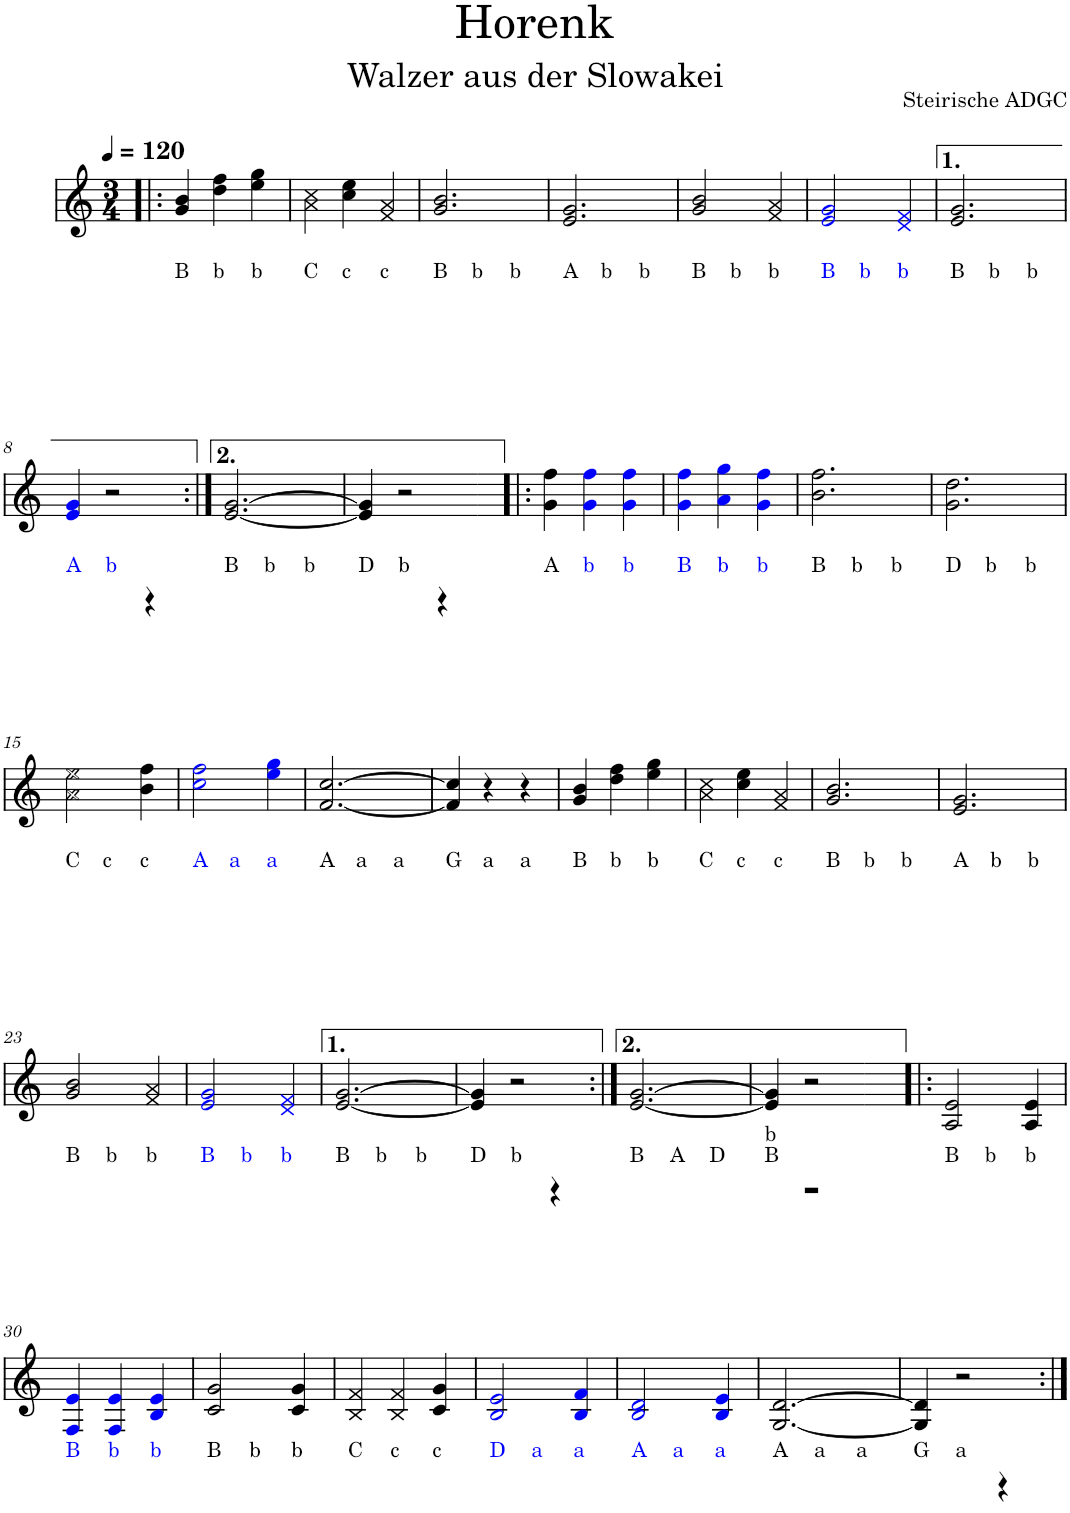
**kern	**kern	**kern
*part3	*part2	*part1
*staff3	*staff2	*staff1
*I"Akkordeon	*I"Akkordeon	*I"Akkordeon
*stria5	*stria5	*
*clefG2	*clefF4	*clefG2
*k[]	*k[]	*k[]
*M3/4	*M3/4	*M3/4
*MM120	*MM120	*MM120
=1!|:	=1!|:	=1!|:
!LO:TX:a:t=B	!	!
4ryy	4DD	4g/ 4b/
!LO:TX:a:t=b	!	!
4ryy	4D	4dd\ 4ff\
!LO:TX:a:t=b	!	!
4ryy	4D	4ee\ 4gg\
=2	=2	=2
!LO:TX:a:t=C	!	!
4ryy	4GG	4a\ 4cc\
!LO:TX:a:t=c	!	!
4ryy	4G	4cc\ 4ee\
!LO:TX:a:t=c	!	!
4ryy	4G	4f/ 4a/
=3	=3	=3
!LO:TX:a:t=B	!	!
4ryy	4DD	2.g/ 2.b/
!LO:TX:a:t=b	!	!
4ryy	4D	.
!LO:TX:a:t=b	!	!
4ryy	4D	.
=4	=4	=4
!LO:TX:a:t=A	!	!
4ryy	4AA	2.e/ 2.g/
!LO:TX:a:t=b	!	!
4ryy	4D	.
!LO:TX:a:t=b	!	!
4ryy	4D	.
=5	=5	=5
!LO:TX:a:t=B	!	!
4ryy	4DD	2g/ 2b/
!LO:TX:a:t=b	!	!
4ryy	4D	.
!LO:TX:a:t=b	!	!
4ryy	4D	4f/ 4a/
=6	=6	=6
!LO:TX:a:color=#0000FF:t=B	!	!
4ryy	4AA	2ei/ 2gi/
!LO:TX:a:color=#0000FF:t=b	!	!
4ryy	4A	.
!LO:TX:a:color=#0000FF:t=b	!	!
4ryy	4A	4di/ 4fi/
=7	=7	=7
!LO:TX:a:t=B	!	!
4ryy	4DD	2.e/ 2.g/
!LO:TX:a:t=b	!	!
4ryy	4D	.
!LO:TX:a:t=b	!	!
4ryy	4D	.
!!LO:LB:g=z
=8	=8	=8
!LO:TX:a:color=#0000FF:t=A	!	!
4ryy	4EE	4ei/ 4gi/
!LO:TX:a:color=#0000FF:t=b	!	!
4ryy	4A	2r
4r	4r	.
=9:|!	=9:|!	=9:|!
!LO:TX:a:t=B	!	!
4ryy	4DD	[2.e/ [2.g/
!LO:TX:a:t=b	!	!
4ryy	4D	.
!LO:TX:a:t=b	!	!
4ryy	4D	.
=10	=10	=10
!LO:TX:a:t=D	!	!
4ryy	4FF#	4e/] 4g/]
!LO:TX:a:t=b	!	!
4ryy	4D	2r
4r	4r	.
=11!|:	=11!|:	=11!|:
!LO:TX:a:t=A	!	!
4ryy	4AA	4g\ 4ff\
!LO:TX:a:color=#0000FF:t=b	!	!
4ryy	4A	4gi\ 4ffi\
!LO:TX:a:color=#0000FF:t=b	!	!
4ryy	4A	4gi\ 4ffi\
=12	=12	=12
!LO:TX:a:color=#0000FF:t=B	!	!
4ryy	4AA	4gi\ 4ffi\
!LO:TX:a:color=#0000FF:t=b	!	!
4ryy	4A	4ai\ 4ggi\
!LO:TX:a:color=#0000FF:t=b	!	!
4ryy	4A	4gi\ 4ffi\
=13	=13	=13
!LO:TX:a:t=B	!	!
4ryy	4DD	2.b\ 2.ff\
!LO:TX:a:t=b	!	!
4ryy	4D	.
!LO:TX:a:t=b	!	!
4ryy	4D	.
=14	=14	=14
!LO:TX:a:t=D	!	!
4ryy	4FF#	2.g\ 2.dd\
!LO:TX:a:t=b	!	!
4ryy	4D	.
!LO:TX:a:t=b	!	!
4ryy	4D	.
!!LO:LB:g=z
=15	=15	=15
!LO:TX:a:t=C	!	!
4ryy	4GG	2a\ 2ee\
!LO:TX:a:t=c	!	!
4ryy	4G	.
!LO:TX:a:t=c	!	!
4ryy	4G	4b\ 4ff\
=16	=16	=16
!LO:TX:a:color=#0000FF:t=A	!	!
4ryy	4EE	2cci\ 2ffi\
!LO:TX:a:color=#0000FF:t=a	!	!
4ryy	4E	.
!LO:TX:a:color=#0000FF:t=a	!	!
4ryy	4E	4eei\ 4ggi\
=17	=17	=17
!LO:TX:a:t=A	!	!
4ryy	4AA	[2.f/ [2.cc/
!LO:TX:a:t=a	!	!
4ryy	4A	.
!LO:TX:a:t=a	!	!
4ryy	4A	.
=18	=18	=18
!LO:TX:a:t=G	!	!
4ryy	4EE	4f/] 4cc/]
!LO:TX:a:t=a	!	!
4ryy	4A	4r
!LO:TX:a:t=a	!	!
4ryy	4A	4r
=19	=19	=19
!LO:TX:a:t=B	!	!
4ryy	4DD	4g/ 4b/
!LO:TX:a:t=b	!	!
4ryy	4D	4dd\ 4ff\
!LO:TX:a:t=b	!	!
4ryy	4D	4ee\ 4gg\
=20	=20	=20
!LO:TX:a:t=C	!	!
4ryy	4GG	4a\ 4cc\
!LO:TX:a:t=c	!	!
4ryy	4G	4cc\ 4ee\
!LO:TX:a:t=c	!	!
4ryy	4G	4f/ 4a/
=21	=21	=21
!LO:TX:a:t=B	!	!
4ryy	4DD	2.g/ 2.b/
!LO:TX:a:t=b	!	!
4ryy	4D	.
!LO:TX:a:t=b	!	!
4ryy	4D	.
=22	=22	=22
!LO:TX:a:t=A	!	!
4ryy	4AA	2.e/ 2.g/
!LO:TX:a:t=b	!	!
4ryy	4D	.
!LO:TX:a:t=b	!	!
4ryy	4D	.
!!LO:LB:g=z
=23	=23	=23
!LO:TX:a:t=B	!	!
4ryy	4DD	2g/ 2b/
!LO:TX:a:t=b	!	!
4ryy	4D	.
!LO:TX:a:t=b	!	!
4ryy	4D	4f/ 4a/
=24	=24	=24
!LO:TX:a:color=#0000FF:t=B	!	!
4ryy	4AA	2ei/ 2gi/
!LO:TX:a:color=#0000FF:t=b	!	!
4ryy	4A	.
!LO:TX:a:color=#0000FF:t=b	!	!
4ryy	4A	4di/ 4fi/
=25	=25	=25
!LO:TX:a:t=B	!	!
4ryy	4DD	[2.e/ [2.g/
!LO:TX:a:t=b	!	!
4ryy	4D	.
!LO:TX:a:t=b	!	!
4ryy	4D	.
=26	=26	=26
!LO:TX:a:t=D	!	!
4ryy	4FF#	4e/] 4g/]
!LO:TX:a:t=b	!	!
4ryy	4D	2r
4r	4r	.
=27:|!	=27:|!	=27:|!
!LO:TX:a:t=B	!	!
4ryy	4DD	[2.e/ [2.g/
!LO:TX:a:t=A	!	!
4ryy	4AA	.
!LO:TX:a:t=D	!	!
4ryy	4FF#	.
=28	=28	=28
!LO:TX:a:t=B	!	!
!LO:TX:a:t=b	!	!
4ryy	4DD 4D	4e/] 4g/]
2r	2r	2r
=29!|:	=29!|:	=29!|:
!LO:TX:a:t=B	!	!
4ryy	4DD	2A/ 2e/
!LO:TX:a:t=b	!	!
4ryy	4D	.
!LO:TX:a:t=b	!	!
4ryy	4D	4A/ 4e/
!!LO:LB:g=z
=30	=30	=30
!LO:TX:a:color=#0000FF:t=B	!	!
4ryy	4AA	4Fi/ 4ei/
!LO:TX:a:color=#0000FF:t=b	!	!
4ryy	4A	4Fi/ 4ei/
!LO:TX:a:color=#0000FF:t=b	!	!
4ryy	4A	4Bi/ 4ei/
=31	=31	=31
!LO:TX:a:t=B	!	!
4ryy	4DD	2c/ 2g/
!LO:TX:a:t=b	!	!
4ryy	4D	.
!LO:TX:a:t=b	!	!
4ryy	4D	4c/ 4g/
=32	=32	=32
!LO:TX:a:t=C	!	!
4ryy	4GG	4B/ 4f/
!LO:TX:a:t=c	!	!
4ryy	4G	4B/ 4f/
!LO:TX:a:t=c	!	!
4ryy	4G	4c/ 4g/
=33	=33	=33
!LO:TX:a:color=#0000FF:t=D	!	!
4ryy	4GG	2Bi/ 2ei/
!LO:TX:a:color=#0000FF:t=a	!	!
4ryy	4E	.
!LO:TX:a:color=#0000FF:t=a	!	!
4ryy	4E	4Bi/ 4fi/
=34	=34	=34
!LO:TX:a:color=#0000FF:t=A	!	!
4ryy	4EE	2Bi/ 2di/
!LO:TX:a:color=#0000FF:t=a	!	!
4ryy	4E	.
!LO:TX:a:color=#0000FF:t=a	!	!
4ryy	4E	4Bi/ 4ei/
=35	=35	=35
!LO:TX:a:t=A	!	!
4ryy	4AA	[2.G/ [2.d/
!LO:TX:a:t=a	!	!
4ryy	4A	.
!LO:TX:a:t=a	!	!
4ryy	4A	.
=36	=36	=36
!LO:TX:a:t=G	!	!
4ryy	4EE	4G/] 4d/]
!LO:TX:a:t=a	!	!
4ryy	4A	2r
4r	4r	.
=:|!	=:|!	=:|!
*-	*-	*-
